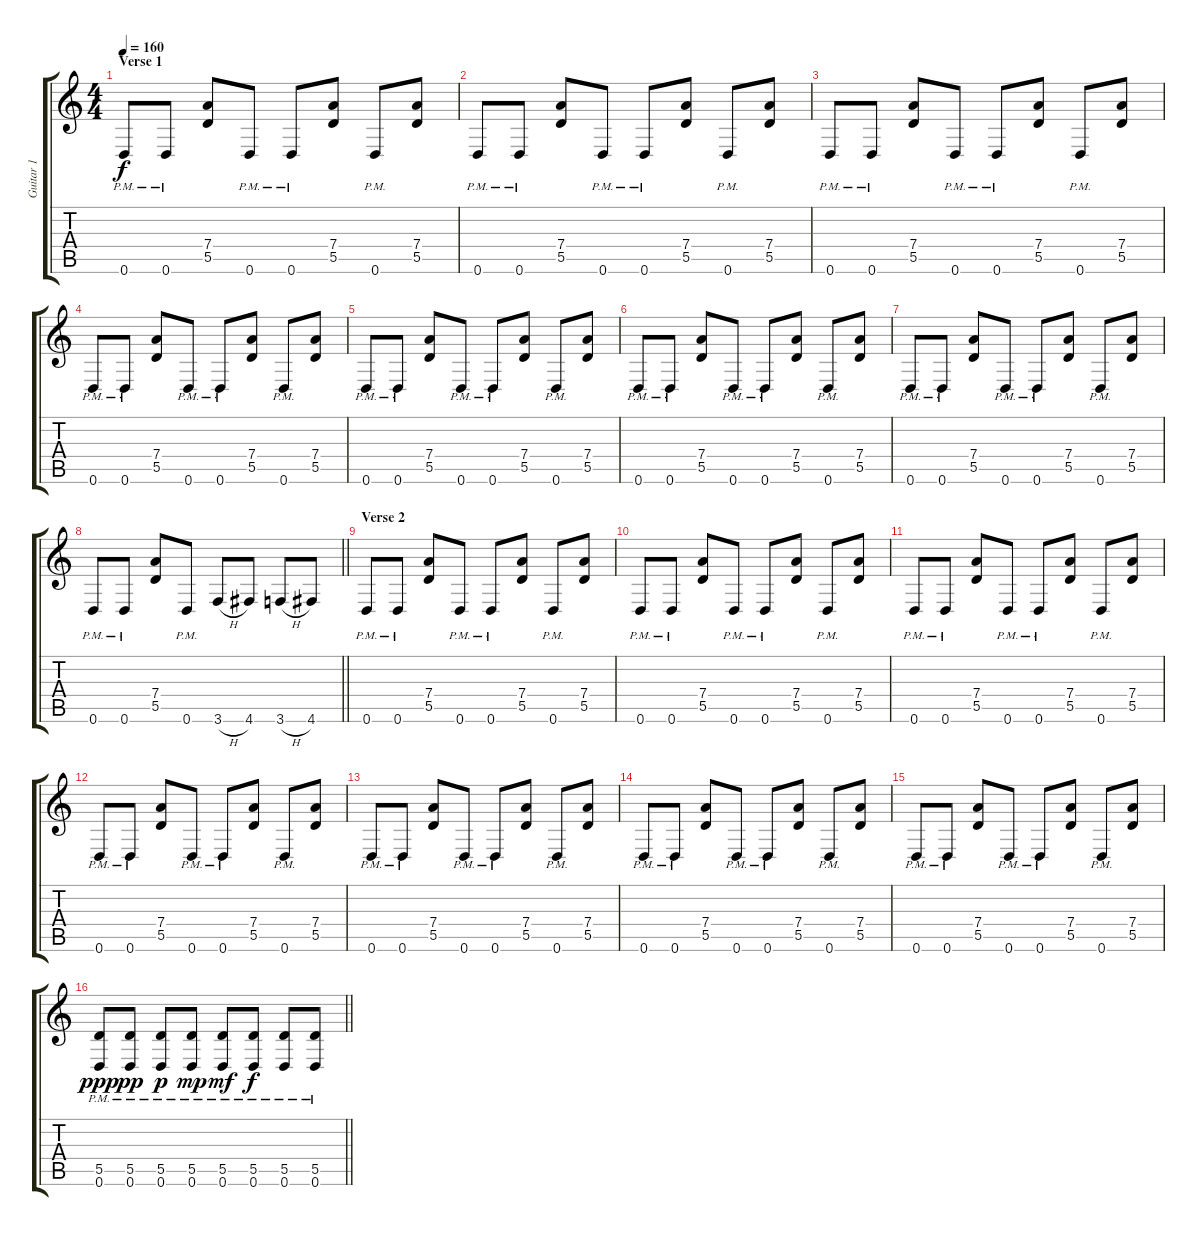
\track ("Guitar 1" "Guitar 1") {instrument distortionguitar}
\staff {score tabs}
\tuning (E4 B3 G3 D3 A2 D2) {hide}
\ts (4 4)
\section ("" "Verse 1")
\tempo 160
\clef g2
\ks c
0.6{pm}.8{dy f} 0.6{pm}.8 (7.4 5.5).8 0.6{pm}.8 0.6{pm}.8 (7.4 5.5).8 0.6{pm}.8 (7.4 5.5).8 |
0.6{pm}.8 0.6{pm}.8 (7.4 5.5).8 0.6{pm}.8 0.6{pm}.8 (7.4 5.5).8 0.6{pm}.8 (7.4 5.5).8 |
0.6{pm}.8 0.6{pm}.8 (7.4 5.5).8 0.6{pm}.8 0.6{pm}.8 (7.4 5.5).8 0.6{pm}.8 (7.4 5.5).8 |
0.6{pm}.8 0.6{pm}.8 (7.4 5.5).8 0.6{pm}.8 0.6{pm}.8 (7.4 5.5).8 0.6{pm}.8 (7.4 5.5).8 |
0.6{pm}.8 0.6{pm}.8 (7.4 5.5).8 0.6{pm}.8 0.6{pm}.8 (7.4 5.5).8 0.6{pm}.8 (7.4 5.5).8 |
0.6{pm}.8 0.6{pm}.8 (7.4 5.5).8 0.6{pm}.8 0.6{pm}.8 (7.4 5.5).8 0.6{pm}.8 (7.4 5.5).8 |
0.6{pm}.8 0.6{pm}.8 (7.4 5.5).8 0.6{pm}.8 0.6{pm}.8 (7.4 5.5).8 0.6{pm}.8 (7.4 5.5).8 |
\barLineRight lightlight
0.6{pm}.8 0.6{pm}.8 (7.4 5.5).8 0.6{pm}.8 3.6{h}.8 4.6.8 3.6{h}.8 4.6.8 |
\section ("" "Verse 2")
0.6{pm}.8 0.6{pm}.8 (7.4 5.5).8 0.6{pm}.8 0.6{pm}.8 (7.4 5.5).8 0.6{pm}.8 (7.4 5.5).8 |
0.6{pm}.8 0.6{pm}.8 (7.4 5.5).8 0.6{pm}.8 0.6{pm}.8 (7.4 5.5).8 0.6{pm}.8 (7.4 5.5).8 |
0.6{pm}.8 0.6{pm}.8 (7.4 5.5).8 0.6{pm}.8 0.6{pm}.8 (7.4 5.5).8 0.6{pm}.8 (7.4 5.5).8 |
0.6{pm}.8 0.6{pm}.8 (7.4 5.5).8 0.6{pm}.8 0.6{pm}.8 (7.4 5.5).8 0.6{pm}.8 (7.4 5.5).8 |
0.6{pm}.8 0.6{pm}.8 (7.4 5.5).8 0.6{pm}.8 0.6{pm}.8 (7.4 5.5).8 0.6{pm}.8 (7.4 5.5).8 |
0.6{pm}.8 0.6{pm}.8 (7.4 5.5).8 0.6{pm}.8 0.6{pm}.8 (7.4 5.5).8 0.6{pm}.8 (7.4 5.5).8 |
0.6{pm}.8 0.6{pm}.8 (7.4 5.5).8 0.6{pm}.8 0.6{pm}.8 (7.4 5.5).8 0.6{pm}.8 (7.4 5.5).8 |
\barLineRight lightlight
(5.5{pm} 0.6{pm}).8{dy ppp} (5.5{pm} 0.6{pm}).8{dy pp} (5.5{pm} 0.6{pm}).8{dy p} (5.5{pm} 0.6{pm}).8{dy mp} (5.5{pm} 0.6{pm}).8{dy mf} (5.5{pm} 0.6{pm}).8{dy f} (5.5{pm} 0.6{pm}).8 (5.5{pm} 0.6{pm}).8
